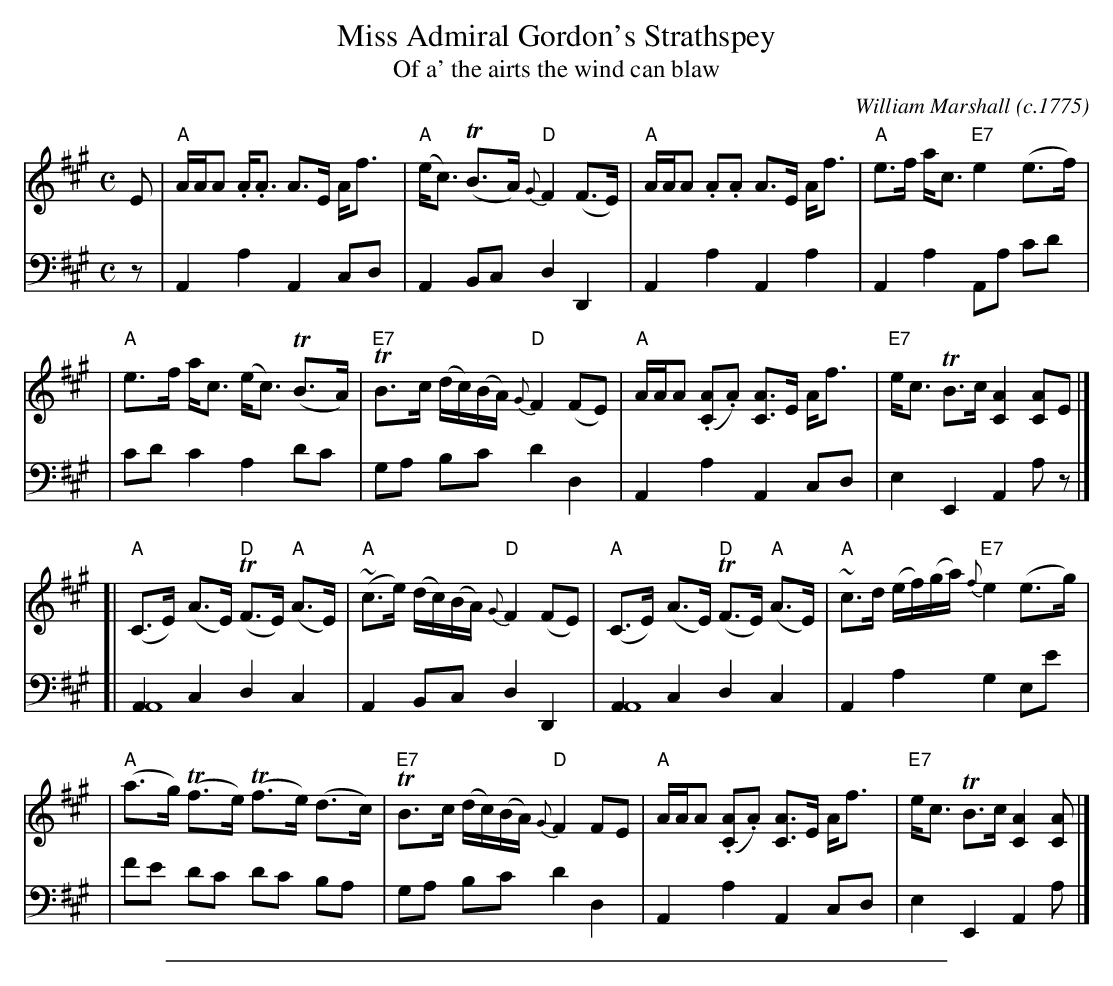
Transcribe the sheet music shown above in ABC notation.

X:1
T: Miss Admiral Gordon's Strathspey
T: Of a' the airts the wind can blaw
C: William Marshall (c.1775)
M: C
L: 1/16
K: A
V: 1
E2 \
| "A"AAA2 .A.A3 A3E Af3 | "A"(ec3) (TB3A) "D"{G}F4 (F3E) \
| "A"AAA2 .A2.A2 A3E Af3 | "A"e3f ac3 "E7"e4 (e3f) |
| "A"e3f ac3 (ec3) (TB3A) | "E7"TB3c (dc)(BA) "D"{G}F4 (F2E2) \
| "A"AAA2 (.[A2C2].A2) [A3C3]E Af3 | "E7"ec3 TB3c [A4C4] [A2C2]E2 |]
[|"A"(C3E) (A3E) "D"(TF3E) "A"(A3E) | "A"(~c3e) (dc)(BA) "D"{G}F4 (F2E2) \
| "A"(C3E) (A3E) "D"(TF3E) "A"(A3E) | "A"~c3d (ef)(ga) "E7"{f}e4 (e3g) |
| "A"(a3g) (Tf3e) (Tf3e) (d3c) | "E7"TB3c (dc)(BA) "D"{G}F4 F2E2 \
| "A"AAA2 (.[A2C2].A2) [A3C3]E Af3 | "E7"ec3 TB3c [A4C4] [A2C2] |]
V: 2 clef=bass middle=d
z2 \
| A4 a4 A4 c2d2 | A4 B2c2 d4 D4 | A4 a4 A4 a4 | A4 a4 A2a2 c'2d'2 |
| c'2d'2 c'4 a4 d'2c'2 | g2a2 b2c'2 d'4 d4 | A4 a4 A4 c2d2 | e4 E4 A4 a2z2 |]
[| [A4A16-] c4 d4 c4 | A4 B2c2 d4 D4 | [A4A16-] c4 d4 c4 | A4 a4 g4 e2e'2 |
| f'2e'2 d'2c'2 d'2c'2 b2a2 | g2a2 b2c'2 d'4 d4 | A4 a4 A4 c2d2 | e4 E4 A4 a2 |]
